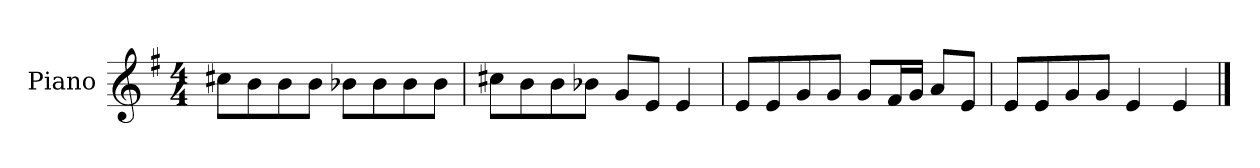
**kern
*part1
*staff1
*I"Piano
*I'P-no
*clefG2
*k[f#]
*M4/4
*MM90
=1
8cc#X\L
8b\
8b\
8b\J
8b-X\L
8b-\
8b-\
8b-\J
=2
8cc#X\L
8b\
8b\
8b-X\J
8g/L
8e/J
4e/
=3
8e/L
8e/
8g/
8g/J
8g/L
16f#/L
16g/JJ
8a/L
8e/J
=4
8e/L
8e/
8g/
8g/J
4e/
4e/
==
*-
